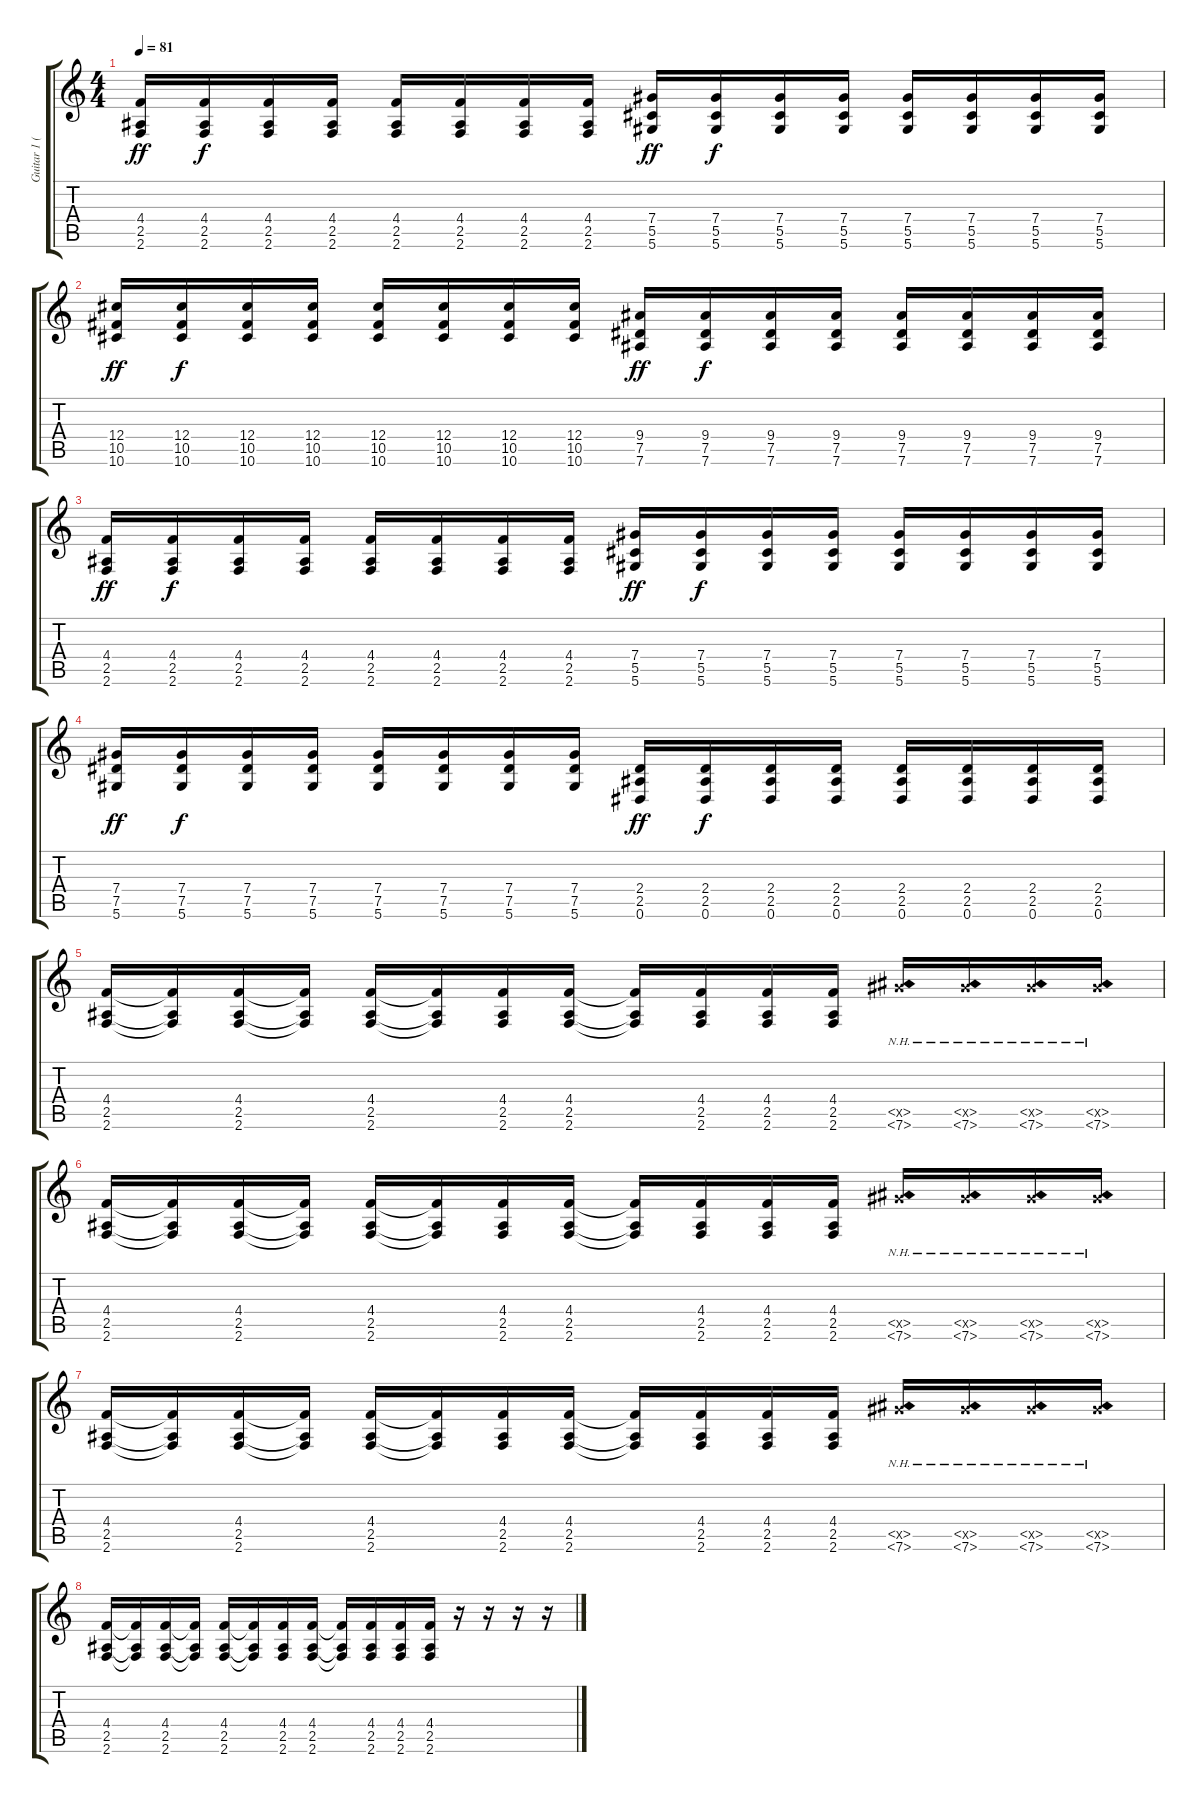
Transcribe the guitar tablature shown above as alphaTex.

\track ("Guitar 1 (Brad Delson)" "Guitar 1 (") {instrument distortionguitar}
\staff {score tabs}
\tuning (Eb4 Bb3 Gb3 Db3 Ab2 Eb2) {hide}
\ts (4 4)
\tempo 81
\clef g2
\ks c
(4.4 2.5 2.6).16{dy ff} (4.4 2.5 2.6).16{dy f} (4.4 2.5 2.6).16 (4.4 2.5 2.6).16 (4.4 2.5 2.6).16 (4.4 2.5 2.6).16 (4.4 2.5 2.6).16 (4.4 2.5 2.6).16 (7.4 5.5 5.6).16{dy ff} (7.4 5.5 5.6).16{dy f} (7.4 5.5 5.6).16 (7.4 5.5 5.6).16 (7.4 5.5 5.6).16 (7.4 5.5 5.6).16 (7.4 5.5 5.6).16 (7.4 5.5 5.6).16 |
(12.4 10.5 10.6).16{dy ff} (12.4 10.5 10.6).16{dy f} (12.4 10.5 10.6).16 (12.4 10.5 10.6).16 (12.4 10.5 10.6).16 (12.4 10.5 10.6).16 (12.4 10.5 10.6).16 (12.4 10.5 10.6).16 (9.4 7.5 7.6).16{dy ff} (9.4 7.5 7.6).16{dy f} (9.4 7.5 7.6).16 (9.4 7.5 7.6).16 (9.4 7.5 7.6).16 (9.4 7.5 7.6).16 (9.4 7.5 7.6).16 (9.4 7.5 7.6).16 |
(4.4 2.5 2.6).16{dy ff} (4.4 2.5 2.6).16{dy f} (4.4 2.5 2.6).16 (4.4 2.5 2.6).16 (4.4 2.5 2.6).16 (4.4 2.5 2.6).16 (4.4 2.5 2.6).16 (4.4 2.5 2.6).16 (7.4 5.5 5.6).16{dy ff} (7.4 5.5 5.6).16{dy f} (7.4 5.5 5.6).16 (7.4 5.5 5.6).16 (7.4 5.5 5.6).16 (7.4 5.5 5.6).16 (7.4 5.5 5.6).16 (7.4 5.5 5.6).16 |
(7.4 7.5 5.6).16{dy ff} (7.4 7.5 5.6).16{dy f} (7.4 7.5 5.6).16 (7.4 7.5 5.6).16 (7.4 7.5 5.6).16 (7.4 7.5 5.6).16 (7.4 7.5 5.6).16 (7.4 7.5 5.6).16 (2.4 2.5 0.6).16{dy ff} (2.4 2.5 0.6).16{dy f} (2.4 2.5 0.6).16 (2.4 2.5 0.6).16 (2.4 2.5 0.6).16 (2.4 2.5 0.6).16 (2.4 2.5 0.6).16 (2.4 2.5 0.6).16 |
(4.4 2.5 2.6).16 (4.4{t} 2.5{t} 2.6{t}).16 (4.4 2.5 2.6).16 (4.4{t} 2.5{t} 2.6{t}).16 (4.4 2.5 2.6).16 (4.4{t} 2.5{t} 2.6{t}).16 (4.4 2.5 2.6).16 (4.4 2.5 2.6).16 (4.4{t} 2.5{t} 2.6{t}).16 (4.4 2.5 2.6).16 (4.4 2.5 2.6).16 (4.4 2.5 2.6).16 (0.5{nh x} 7.6{nh}).16 (0.5{nh x} 7.6{nh}).16 (0.5{nh x} 7.6{nh}).16 (0.5{nh x} 7.6{nh}).16 |
(4.4 2.5 2.6).16 (4.4{t} 2.5{t} 2.6{t}).16 (4.4 2.5 2.6).16 (4.4{t} 2.5{t} 2.6{t}).16 (4.4 2.5 2.6).16 (4.4{t} 2.5{t} 2.6{t}).16 (4.4 2.5 2.6).16 (4.4 2.5 2.6).16 (4.4{t} 2.5{t} 2.6{t}).16 (4.4 2.5 2.6).16 (4.4 2.5 2.6).16 (4.4 2.5 2.6).16 (0.5{nh x} 7.6{nh}).16 (0.5{nh x} 7.6{nh}).16 (0.5{nh x} 7.6{nh}).16 (0.5{nh x} 7.6{nh}).16 |
(4.4 2.5 2.6).16 (4.4{t} 2.5{t} 2.6{t}).16 (4.4 2.5 2.6).16 (4.4{t} 2.5{t} 2.6{t}).16 (4.4 2.5 2.6).16 (4.4{t} 2.5{t} 2.6{t}).16 (4.4 2.5 2.6).16 (4.4 2.5 2.6).16 (4.4{t} 2.5{t} 2.6{t}).16 (4.4 2.5 2.6).16 (4.4 2.5 2.6).16 (4.4 2.5 2.6).16 (0.5{nh x} 7.6{nh}).16 (0.5{nh x} 7.6{nh}).16 (0.5{nh x} 7.6{nh}).16 (0.5{nh x} 7.6{nh}).16 |
(4.4 2.5 2.6).16 (4.4{t} 2.5{t} 2.6{t}).16 (4.4 2.5 2.6).16 (4.4{t} 2.5{t} 2.6{t}).16 (4.4 2.5 2.6).16 (4.4{t} 2.5{t} 2.6{t}).16 (4.4 2.5 2.6).16 (4.4 2.5 2.6).16 (4.4{t} 2.5{t} 2.6{t}).16 (4.4 2.5 2.6).16 (4.4 2.5 2.6).16 (4.4 2.5 2.6).16 r.16 r.16 r.16 r.16
